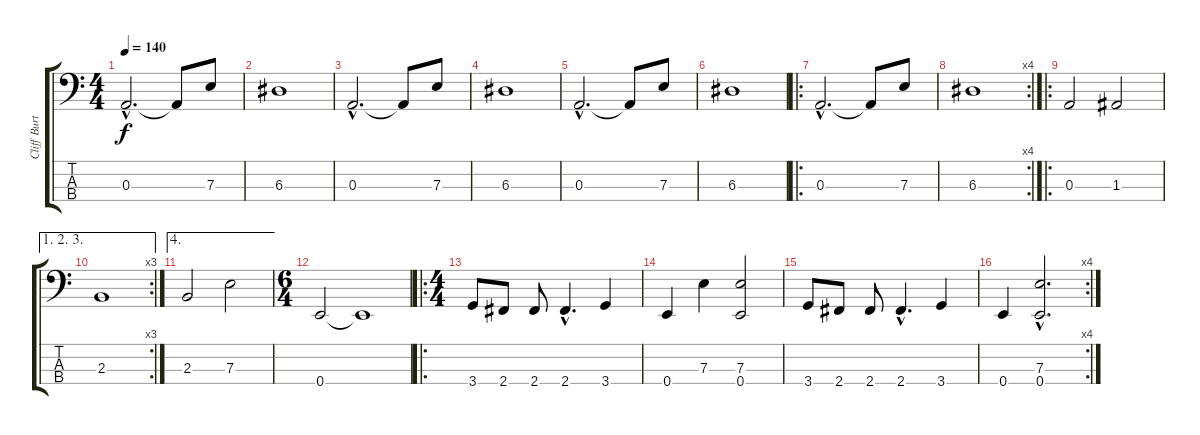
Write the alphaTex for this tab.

\track ("Cliff Burton (Bass)" "Cliff Burt") {instrument electricbassfinger}
\staff {score tabs}
\tuning (G2 D2 A1 E1) {hide}
\ts (4 4)
\tempo 140
\clef f4
\ks c
0.3{hac}.2{d dy f} 0.3{t}.8 7.3.8 |
6.3.1 |
0.3{hac}.2{d} 0.3{t}.8 7.3.8 |
6.3.1 |
0.3{hac}.2{d} 0.3{t}.8 7.3.8 |
6.3.1 |
\ro
0.3{hac}.2{d} 0.3{t}.8 7.3.8 |
\rc 4
6.3.1 |
\ro
0.3.2 1.3.2 |
\ae (1 2 3)
\rc 3
2.3.1 |
\ae 4
2.3.2 7.3.2 |
\ts (6 4)
0.4.2 0.4{t}.1 |
\ro
\ts (4 4)
3.4.8 2.4.8 2.4.8 2.4{hac}.4{d} 3.4.4 |
0.4.4 7.3.4 (7.3 0.4).2 |
3.4.8 2.4.8 2.4.8 2.4{hac}.4{d} 3.4.4 |
\rc 4
0.4.4 (7.3{hac} 0.4{hac}).2{d}
